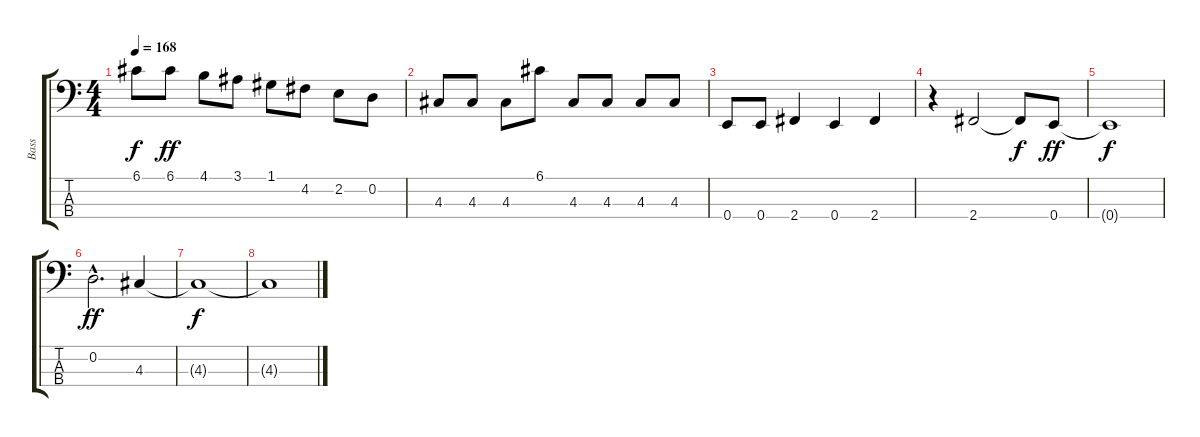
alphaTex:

\track ("Bass" "Bass") {instrument electricguitarjazz}
\staff {score tabs}
\tuning (G2 D2 A1 E1) {hide}
\ts (4 4)
\tempo 168
\clef f4
\ks c
6.1{t}.8{dy f} 6.1.8{dy ff} 4.1.8 3.1.8 1.1.8 4.2.8 2.2.8 0.2.8 |
4.3.8 4.3.8 4.3.8 6.1.8 4.3.8 4.3.8 4.3.8 4.3.8 |
0.4.8 0.4.8 2.4.4 0.4.4 2.4.4 |
r.4 2.4.2 2.4{t}.8{dy f} 0.4.8{dy ff} |
0.4{t}.1{dy f} |
0.2{hac}.2{d dy ff} 4.3.4 |
4.3{t}.1{dy f} |
4.3{t}.1
